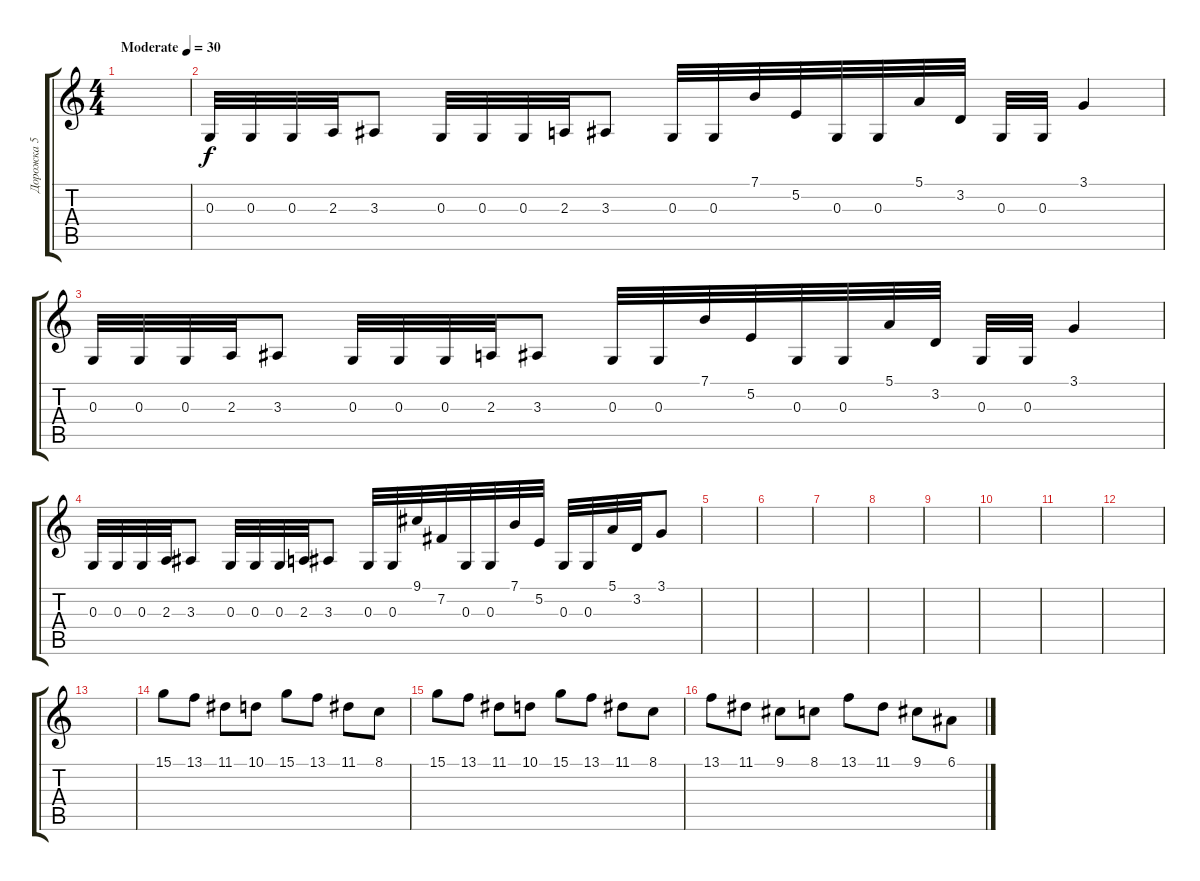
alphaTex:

\track ("Дорожка 5" "Дорожка 5") {instrument brightacousticpiano}
\staff {score tabs}
\tuning (E4 B3 G3 D3 A2 E2) {hide}
\ts (4 4)
\tempo (30 "Moderate")
\clef g2
\ks c
|
0.3.32 0.3.32 0.3.32 2.3.32 3.3.8 0.3.32 0.3.32 0.3.32 2.3.32 3.3.8 0.3.32 0.3.32 7.1.32 5.2.32 0.3.32 0.3.32 5.1.32 3.2.32 0.3.32 0.3.32 3.1.4 |
0.3.32 0.3.32 0.3.32 2.3.32 3.3.8 0.3.32 0.3.32 0.3.32 2.3.32 3.3.8 0.3.32 0.3.32 7.1.32 5.2.32 0.3.32 0.3.32 5.1.32 3.2.32 0.3.32 0.3.32 3.1.4 |
0.3.32 0.3.32 0.3.32 2.3.32 3.3.8 0.3.32 0.3.32 0.3.32 2.3.32 3.3.8 0.3.32 0.3.32 9.1.32 7.2.32 0.3.32 0.3.32 7.1.32 5.2.32 0.3.32 0.3.32 5.1.32 3.2.32 3.1.8 |
|
|
|
|
|
|
|
|
|
15.1.8 13.1.8 11.1.8 10.1.8 15.1.8 13.1.8 11.1.8 8.1.8 |
15.1.8 13.1.8 11.1.8 10.1.8 15.1.8 13.1.8 11.1.8 8.1.8 |
13.1.8 11.1.8 9.1.8 8.1.8 13.1.8 11.1.8 9.1.8 6.1.8
